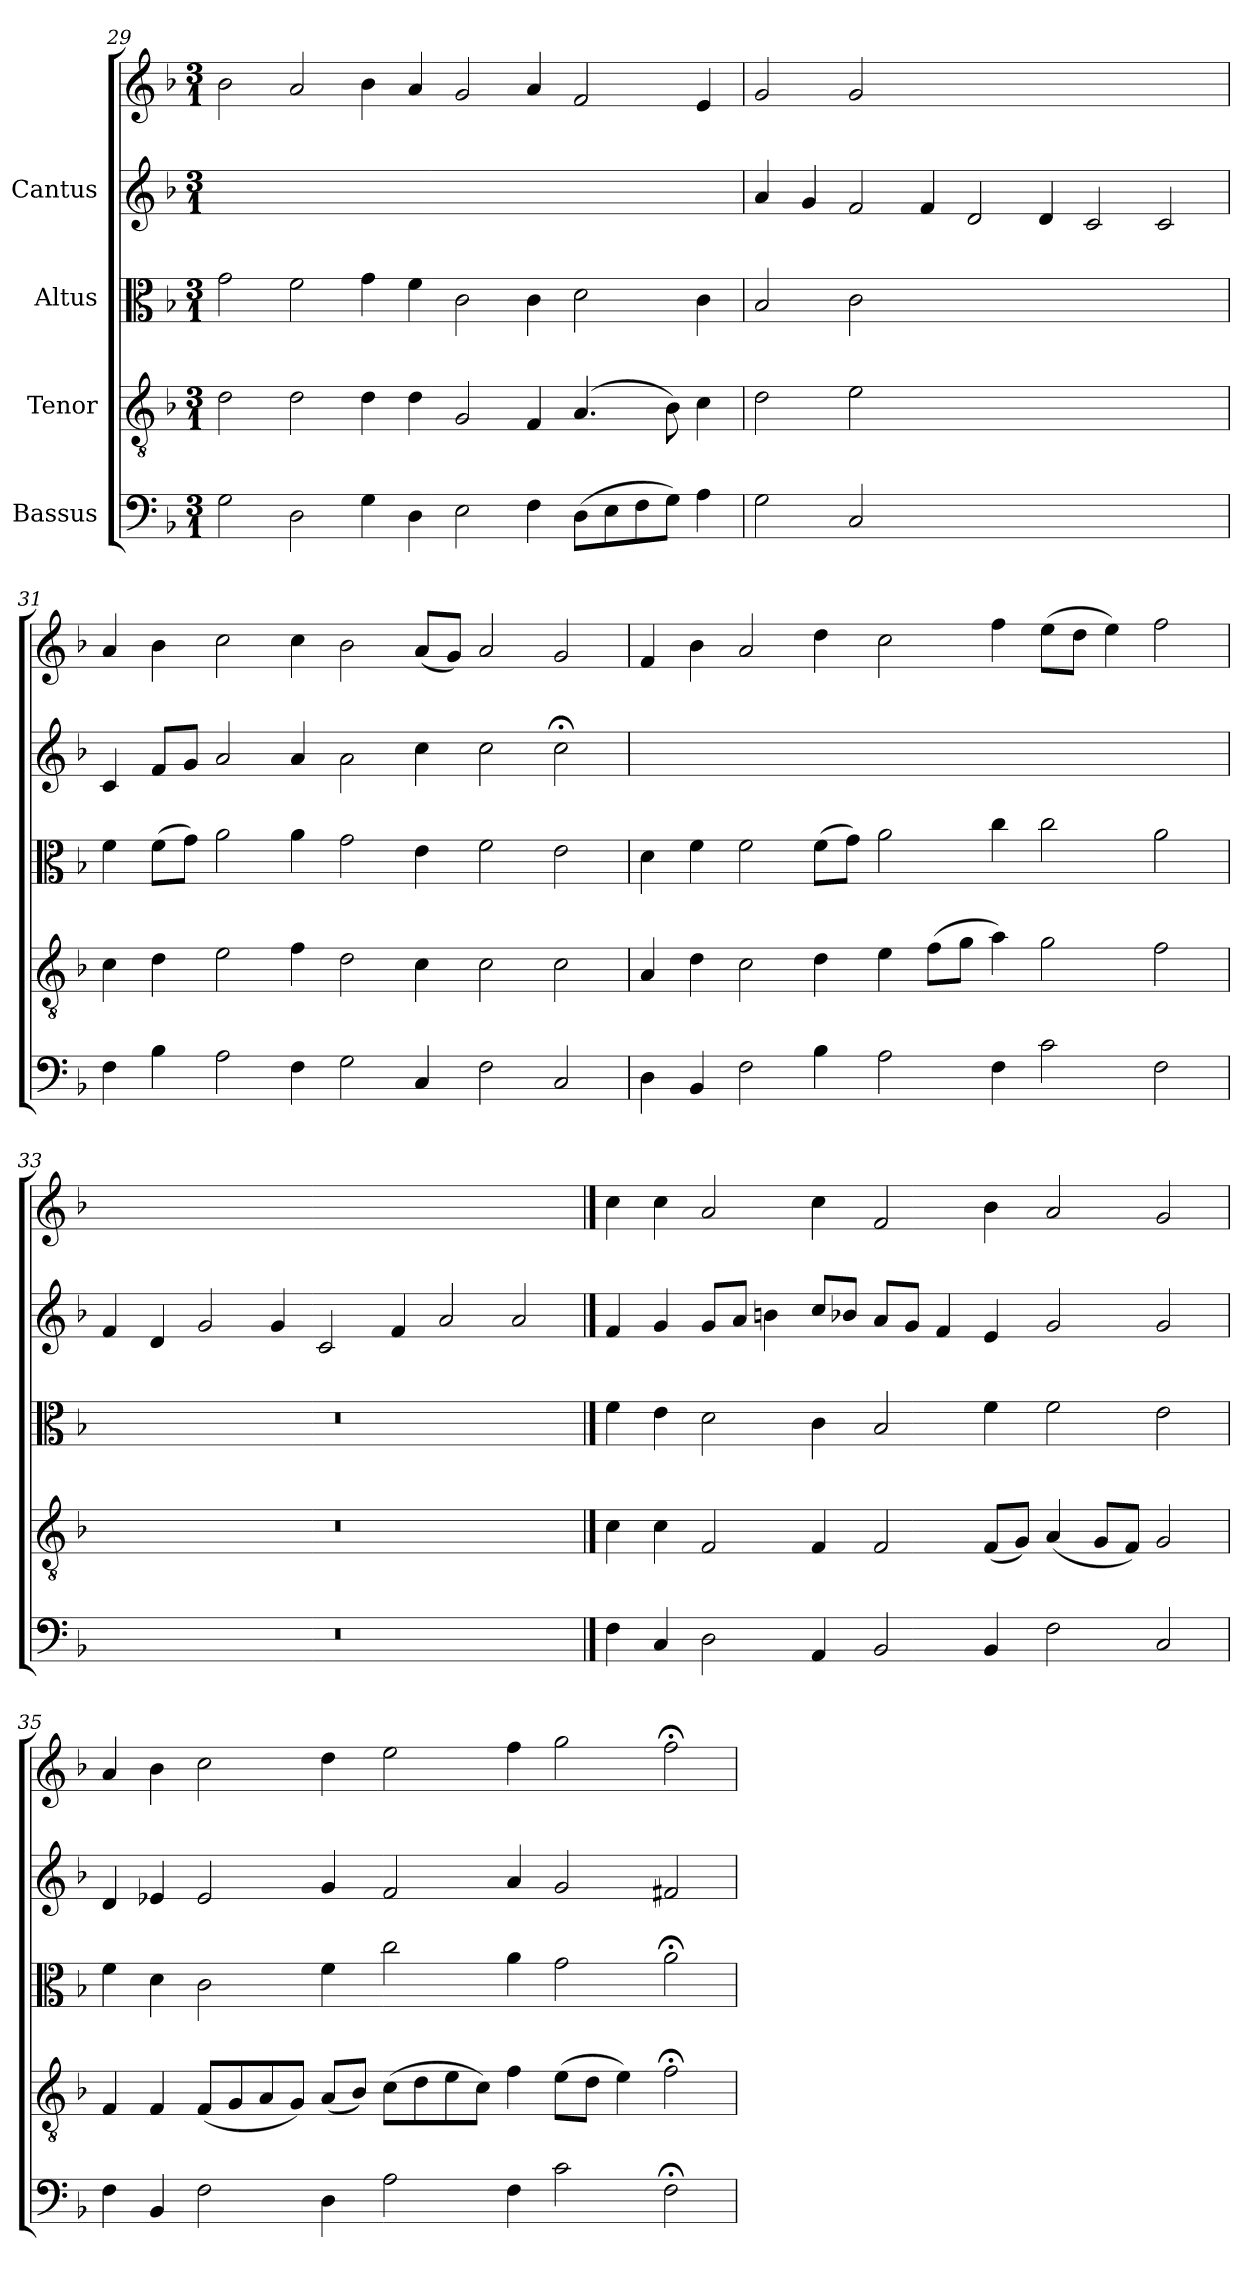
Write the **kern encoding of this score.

**kern	**kern	**kern	**kern	**kern
*part4	*part3	*part2	*part1	*part1
*staff5	*staff4	*staff3	*staff2	*staff1
*I"Bassus	*I"Tenor	*I"Altus	*I"Cantus	*
!!LO:LB:g=z
*clefF4	*clefGv2	*clefC3	*clefG2	*clefG2
*k[b-]	*k[b-]	*k[b-]	*k[b-]	*k[b-]
*F:	*F:	*F:	*F:	*F:
*M3/1	*M3/1	*M3/1	*M3/1	*M3/1
=29	=29	=29	=29	=29
2G\	2d\	2g\	0.ryy	2b-\
2D\	2d\	2f\	.	2a/
4G\	4d\	4g\	.	4b-\
4D\	4d\	4f\	.	4a/
2E\	2G/	2c\	.	2g/
4F\	4F/	4c\	.	4a/
(>8D\L	(<4.A/	2d\	.	2f/
8E\	.	.	.	.
8F\	.	.	.	.
8G\J)	8B-\)	.	.	.
4A\	4c\	4c\	.	4e/
=30	=30	=30	=30	=30
2G\	2d\	2B-/	4a/	2g/
.	.	.	4g/	.
2C/	2e\	2c\	2f/	2g/
0ryy	0ryy	0ryy	4f/	0ryy
.	.	.	2d/	.
.	.	.	4d/	.
.	.	.	2c/	.
.	.	.	2c/	.
=31	=31	=31	=31	=31
4F\	4c\	4f\	4c/	4a/
4B-\	4d\	(>8f\L	8f/L	4b-\
.	.	8g\J)	8g/J	.
2A\	2e\	2a\	2a/	2cc\
4F\	4f\	4a\	4a/	4cc\
2G\	2d\	2g\	2a\	2b-\
4C/	4c\	4e\	4cc\	(<8a/L
.	.	.	.	8g/J)
2F\	2c\	2f\	2cc\	2a/
2C/	2c\	2e\	2cc;<\	2g/
!!LO:LB:g=z
=32	=32	=32	=32	=32
4D\	4A/	4d\	0.ryy	4f/
4BB-/	4d\	4f\	.	4b-\
2F\	2c\	2f\	.	2a/
4B-\	4d\	(>8f\L	.	4dd\
.	.	8g\J)	.	.
2A\	4e\	2a\	.	2cc\
.	(>8f\L	.	.	.
.	8g\J	.	.	.
4F\	4a\)	4cc\	.	4ff\
2c\	2g\	2cc\	.	(>8ee\L
.	.	.	.	8dd\J
.	.	.	.	4ee\)
2F\	2f\	2a\	.	2ff\
=33!|	=33!|	=33!|	=33!|	=33!|
0.r	0.r	0.r	4f/	0.ryy
.	.	.	4d/	.
.	.	.	2g/	.
.	.	.	4g/	.
.	.	.	2c/	.
.	.	.	4f/	.
.	.	.	2a/	.
.	.	.	2a/	.
!!LO:PB:g=z
==34	==34	==34	==34	==34
4F\	4c\	4f\	4f/	4cc\
4C/	4c\	4e\	4g/	4cc\
2D\	2F/	2d\	8g/L	2a/
.	.	.	8a/J	.
.	.	.	4bn\	.
4AA/	4F/	4c\	8cc/L	4cc\
.	.	.	8b-X/J	.
2BB-/	2F/	2B-/	8a/L	2f/
.	.	.	8g/J	.
.	.	.	4f/	.
4BB-/	(<8F/L	4f\	4e/	4b-\
.	8G/J)	.	.	.
2F\	(<4A/	2f\	2g/	2a/
.	8G/L	.	.	.
.	8F/J)	.	.	.
2C/	2G/	2e\	2g/	2g/
=35	=35	=35	=35	=35
4F\	4F/	4f\	4d/	4a/
4BB-/	4F/	4d\	4e-X/	4b-\
2F\	(<8F/L	2c\	2e-/	2cc\
.	8G/	.	.	.
.	8A/	.	.	.
.	8G/J)	.	.	.
4D\	(<8A/L	4f\	4g/	4dd\
.	8B-/J)	.	.	.
2A\	(>8c\L	2cc\	2f/	2ee\
.	8d\	.	.	.
.	8e\	.	.	.
.	8c\J)	.	.	.
4F\	4f\	4a\	4a/	4ff\
2c\	(>8e\L	2g\	2g/	2gg\
.	8d\J	.	.	.
.	4e\)	.	.	.
2F;<\	2f;<\	2a;<\	2f#X/	2ff;<\
=	=	=	=	=
*-	*-	*-	*-	*-
